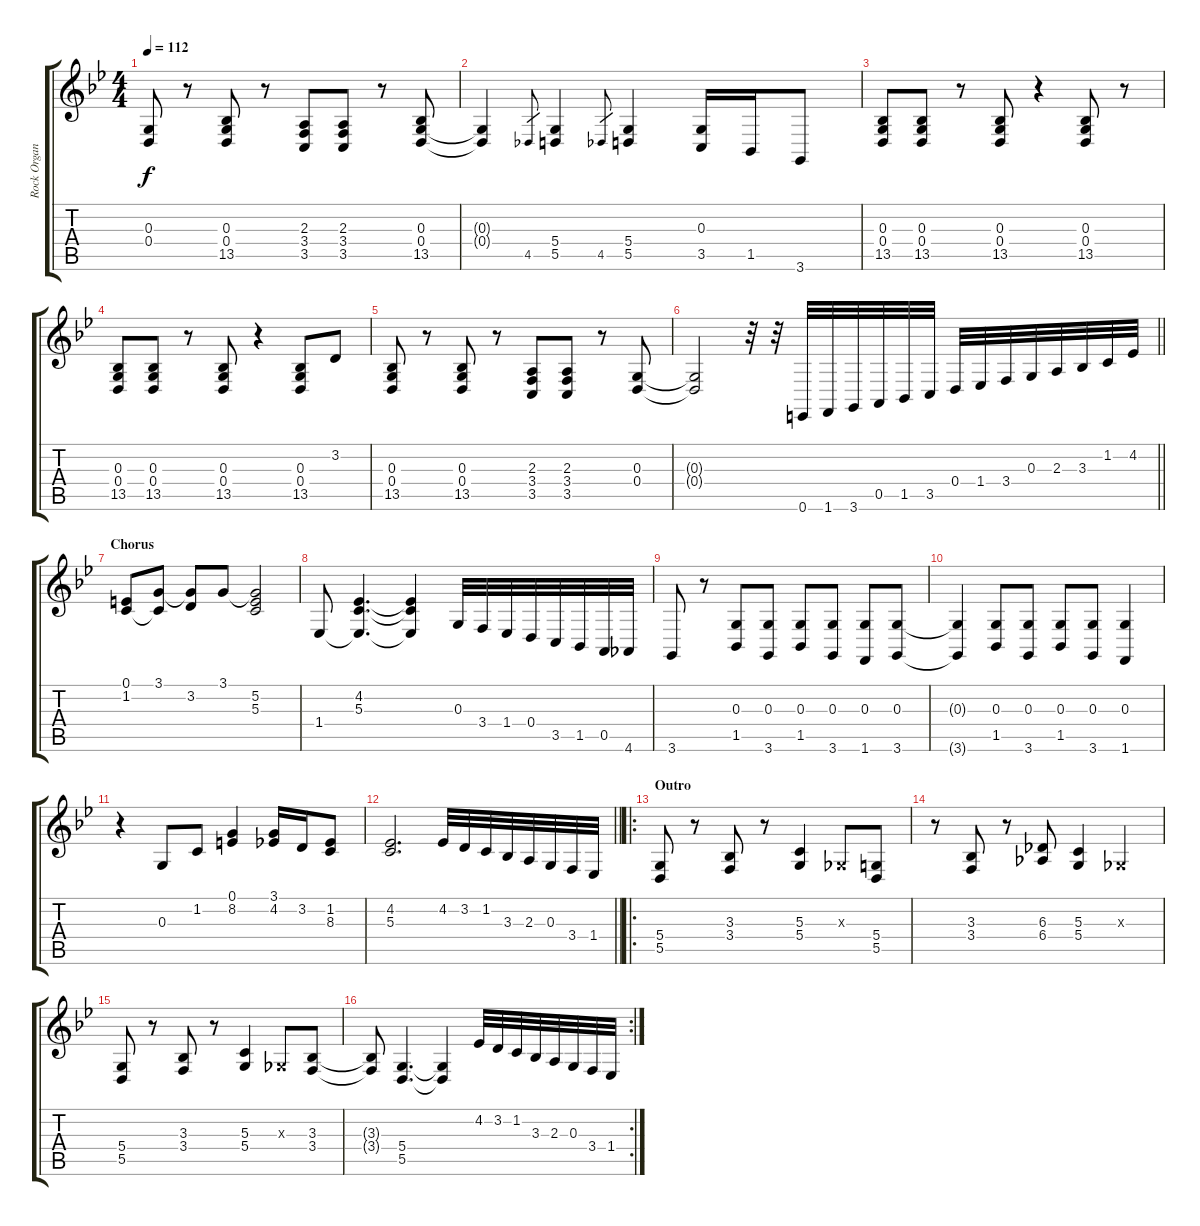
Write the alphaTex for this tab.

\track ("Rock Organ" "Rock Organ") {mute instrument rockorgan}
\staff {score tabs}
\tuning (E4 B3 G3 D3 A2 E2) {hide}
\ts (4 4)
\tempo 112
\clef g2
\ks bb
(0.3 0.4).8{dy f} r.8 (0.3 0.4 13.5).8 r.8 (2.3 3.4 3.5).8 (2.3 3.4 3.5).8 r.8 (0.3 0.4 13.5).8 |
(0.3{t} 0.4{t}).4 4.5.8{gr} (5.4 5.5).4 4.5.8{gr} (5.4 5.5).4 (0.3 3.5).16 1.5.16 3.6.8 |
(0.3 0.4 13.5).8 (0.3 0.4 13.5).8 r.8 (0.3 0.4 13.5).8 r.4 (0.3 0.4 13.5).8 r.8 |
(0.3 0.4 13.5).8 (0.3 0.4 13.5).8 r.8 (0.3 0.4 13.5).8 r.4 (0.3 0.4 13.5).8 3.2.8 |
(0.3 0.4 13.5).8 r.8 (0.3 0.4 13.5).8 r.8 (2.3 3.4 3.5).8 (2.3 3.4 3.5).8 r.8 (0.3 0.4).8 |
\barLineRight lightlight
(0.3{t} 0.4{t}).2 r.32 r.32 0.6.32 1.6.32 3.6.32 0.5.32 1.5.32 3.5.32 0.4.32 1.4.32 3.4.32 0.3.32 2.3.32 3.3.32 1.2.32 4.2.32 |
\section ("" "Chorus")
(0.1 1.2).8 (3.1 1.2{t}).8 (3.1{t} 3.2).8 3.1.8 (3.1{t} 5.2 5.3).2 |
1.4.8 (4.2 5.3 1.4{t}).4{d} (4.2{t} 5.3{t} 1.4{t}).4 0.3.32 3.4.32 1.4.32 0.4.32 3.5.32 1.5.32 0.5.32 4.6.32 |
3.6.8 r.8 (0.3 1.5).8 (0.3 3.6).8 (0.3 1.5).8 (0.3 3.6).8 (0.3 1.6).8 (0.3 3.6).8 |
(0.3{t} 3.6{t}).4 (0.3 1.5).8 (0.3 3.6).8 (0.3 1.5).8 (0.3 3.6).8 (0.3 1.6).4 |
r.4 0.3.8 1.2.8 (0.1 8.2).4 (3.1 4.2).16 3.2.16 (1.2 8.3).8 |
\barLineRight lightlight
(4.2 5.3).2{d} 4.2.32 3.2.32 1.2.32 3.3.32 2.3.32 0.3.32 3.4.32 1.4.32 |
\ro
\section ("" "Outro")
(5.4 5.5).8 r.8 (3.3 3.4).8 r.8 (5.3 5.4).4 -1.3{x}.8 (5.4 5.5).8 |
r.8 (3.3 3.4).8 r.8 (6.3 6.4).8 (5.3 5.4).4 -1.3{x}.4 |
(5.4 5.5).8 r.8 (3.3 3.4).8 r.8 (5.3 5.4).4 -1.3{x}.8 (3.3 3.4).8 |
\rc 2
(3.3{t} 3.4{t}).8 (5.4 5.5).4{d} (5.4{t} 5.5{t}).4 4.2.32 3.2.32 1.2.32 3.3.32 2.3.32 0.3.32 3.4.32 1.4.32
